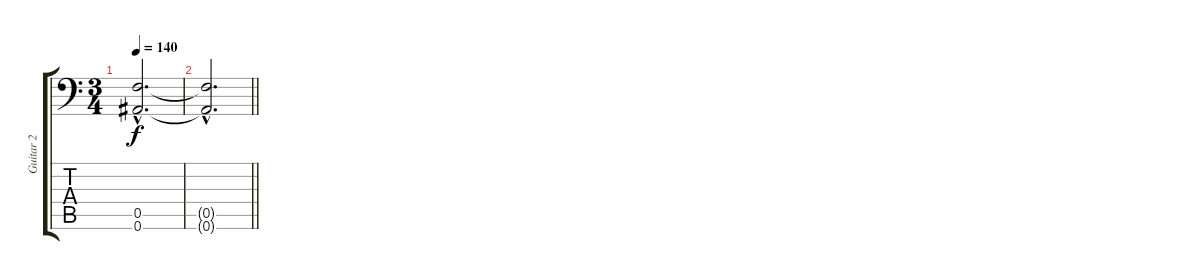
\track ("Guitar 2" "Guitar 2") {instrument distortionguitar}
\staff {score tabs}
\tuning (C4 G3 Eb3 Bb2 F2 Bb1) {hide}
\ts (3 4)
\tempo 140
\clef f4
\ks c
(0.5{hac t} 0.6{hac t}).2{d dy f} |
\barLineRight lightlight
(0.5{hac t} 0.6{hac t}).2{d}
